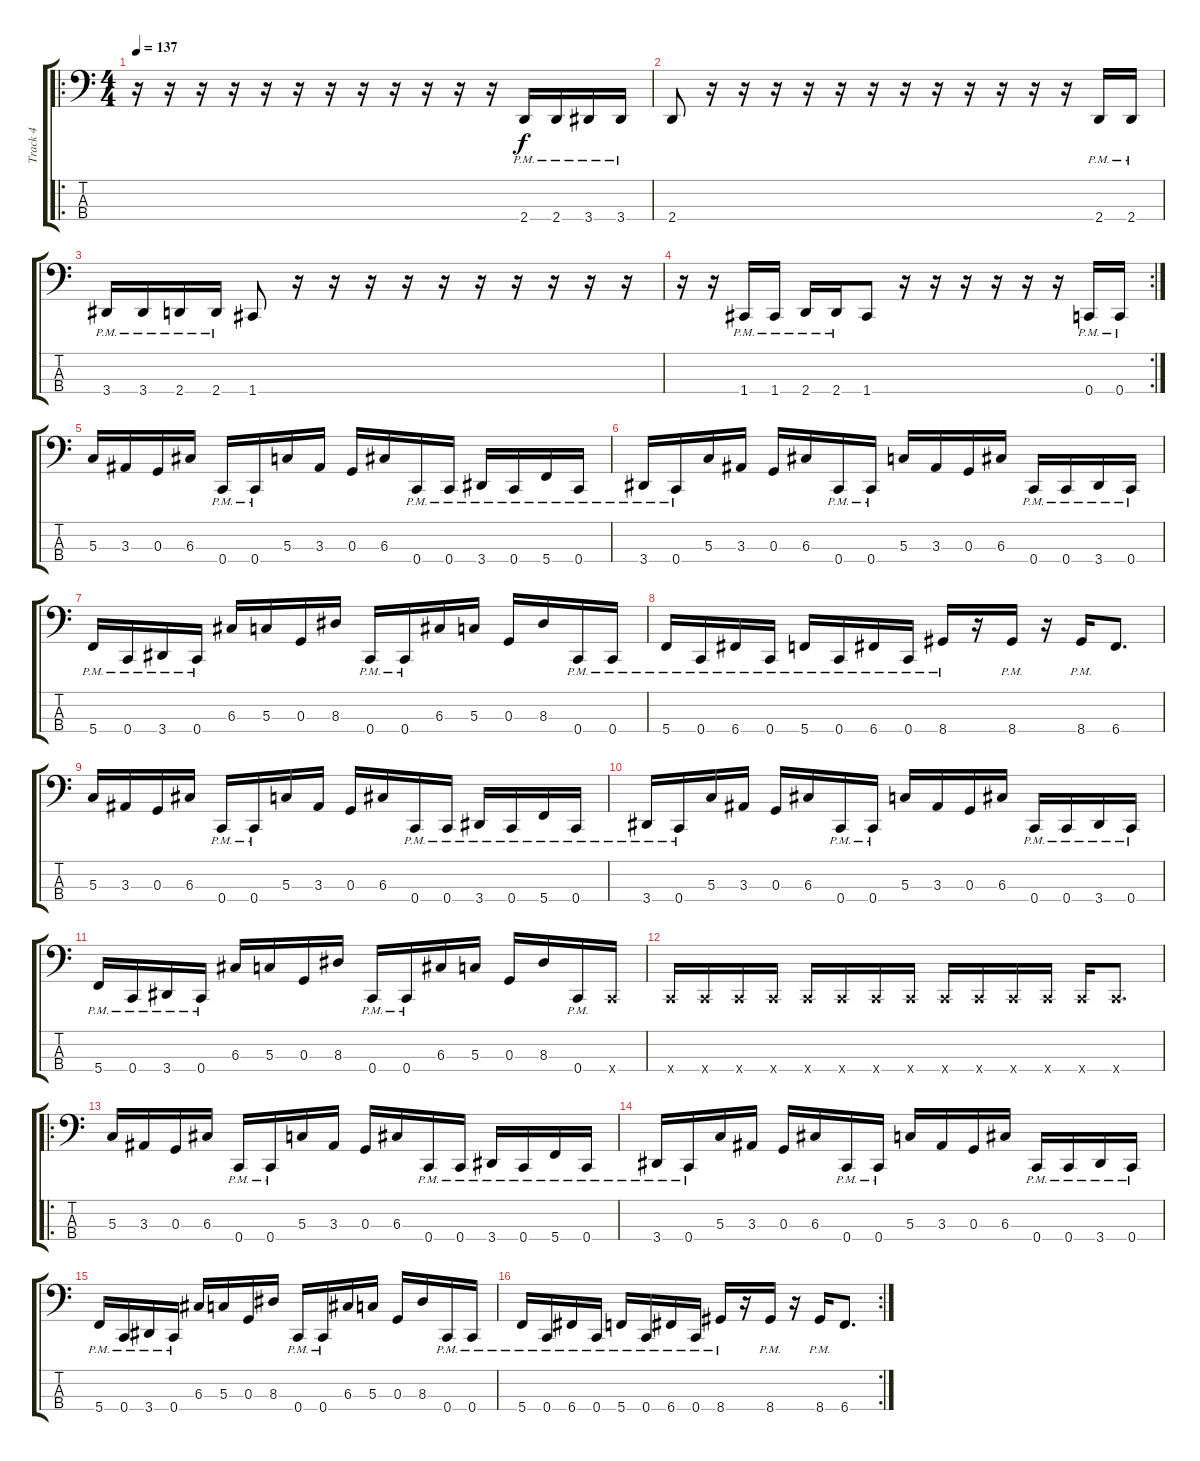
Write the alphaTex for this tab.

\track ("Track 4" "Track 4") {instrument electricbassfinger}
\staff {score tabs}
\tuning (F2 C2 G1 C1) {hide}
\ro
\ts (4 4)
\tempo 137
\clef f4
\ks c
r.16{dy f} r.16 r.16 r.16 r.16 r.16 r.16 r.16 r.16 r.16 r.16 r.16 2.4{pm}.16 2.4{pm}.16 3.4{pm}.16 3.4{pm}.16 |
2.4.8 r.16 r.16 r.16 r.16 r.16 r.16 r.16 r.16 r.16 r.16 r.16 r.16 2.4{pm}.16 2.4{pm}.16 |
3.4{pm}.16 3.4{pm}.16 2.4{pm}.16 2.4{pm}.16 1.4.8 r.16 r.16 r.16 r.16 r.16 r.16 r.16 r.16 r.16 r.16 |
\rc 2
r.16 r.16 1.4{pm}.16 1.4{pm}.16 2.4{pm}.16 2.4{pm}.16 1.4.8 r.16 r.16 r.16 r.16 r.16 r.16 0.4{pm}.16 0.4{pm}.16 |
5.3.16 3.3.16 0.3.16 6.3.16 0.4{pm}.16 0.4{pm}.16 5.3.16 3.3.16 0.3.16 6.3.16 0.4{pm}.16 0.4{pm}.16 3.4{pm}.16 0.4{pm}.16 5.4{pm}.16 0.4{pm}.16 |
3.4{pm}.16 0.4{pm}.16 5.3.16 3.3.16 0.3.16 6.3.16 0.4{pm}.16 0.4{pm}.16 5.3.16 3.3.16 0.3.16 6.3.16 0.4{pm}.16 0.4{pm}.16 3.4{pm}.16 0.4{pm}.16 |
5.4{pm}.16 0.4{pm}.16 3.4{pm}.16 0.4{pm}.16 6.3.16 5.3.16 0.3.16 8.3.16 0.4{pm}.16 0.4{pm}.16 6.3.16 5.3.16 0.3.16 8.3.16 0.4{pm}.16 0.4{pm}.16 |
5.4{pm}.16 0.4{pm}.16 6.4{pm}.16 0.4{pm}.16 5.4{pm}.16 0.4{pm}.16 6.4{pm}.16 0.4{pm}.16 8.4{pm}.16 r.16 8.4{pm}.16 r.16 8.4{pm}.16 6.4.8{d} |
5.3.16 3.3.16 0.3.16 6.3.16 0.4{pm}.16 0.4{pm}.16 5.3.16 3.3.16 0.3.16 6.3.16 0.4{pm}.16 0.4{pm}.16 3.4{pm}.16 0.4{pm}.16 5.4{pm}.16 0.4{pm}.16 |
3.4{pm}.16 0.4{pm}.16 5.3.16 3.3.16 0.3.16 6.3.16 0.4{pm}.16 0.4{pm}.16 5.3.16 3.3.16 0.3.16 6.3.16 0.4{pm}.16 0.4{pm}.16 3.4{pm}.16 0.4{pm}.16 |
5.4{pm}.16 0.4{pm}.16 3.4{pm}.16 0.4{pm}.16 6.3.16 5.3.16 0.3.16 8.3.16 0.4{pm}.16 0.4{pm}.16 6.3.16 5.3.16 0.3.16 8.3.16 0.4{pm}.16 0.4{x}.16 |
0.4{x}.16 0.4{x}.16 0.4{x}.16 0.4{x}.16 0.4{x}.16 0.4{x}.16 0.4{x}.16 0.4{x}.16 0.4{x}.16 0.4{x}.16 0.4{x}.16 0.4{x}.16 0.4{x}.16 0.4{x}.8{d} |
\ro
5.3.16 3.3.16 0.3.16 6.3.16 0.4{pm}.16 0.4{pm}.16 5.3.16 3.3.16 0.3.16 6.3.16 0.4{pm}.16 0.4{pm}.16 3.4{pm}.16 0.4{pm}.16 5.4{pm}.16 0.4{pm}.16 |
3.4{pm}.16 0.4{pm}.16 5.3.16 3.3.16 0.3.16 6.3.16 0.4{pm}.16 0.4{pm}.16 5.3.16 3.3.16 0.3.16 6.3.16 0.4{pm}.16 0.4{pm}.16 3.4{pm}.16 0.4{pm}.16 |
5.4{pm}.16 0.4{pm}.16 3.4{pm}.16 0.4{pm}.16 6.3.16 5.3.16 0.3.16 8.3.16 0.4{pm}.16 0.4{pm}.16 6.3.16 5.3.16 0.3.16 8.3.16 0.4{pm}.16 0.4{pm}.16 |
\rc 2
5.4{pm}.16 0.4{pm}.16 6.4{pm}.16 0.4{pm}.16 5.4{pm}.16 0.4{pm}.16 6.4{pm}.16 0.4{pm}.16 8.4{pm}.16 r.16 8.4{pm}.16 r.16 8.4{pm}.16 6.4.8{d}
